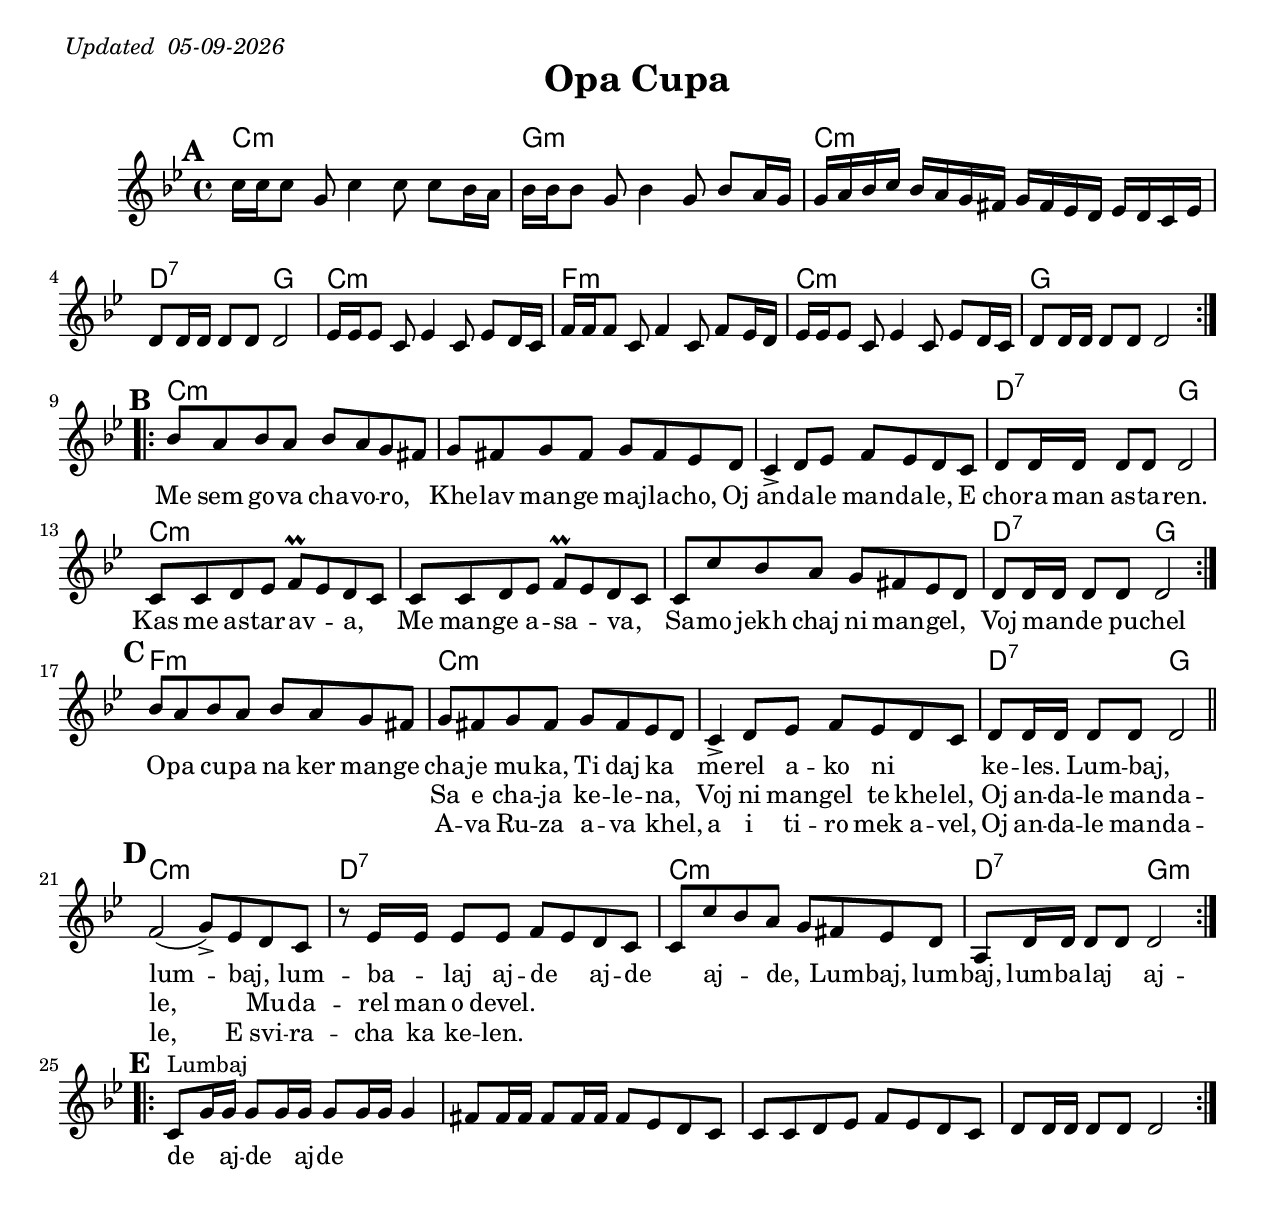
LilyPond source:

\version "2.18.0"
\include "english.ly"
\paper{
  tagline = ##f
  print-all-headers = ##t
  #(set-paper-size "letter")
}
date = #(strftime "%d-%m-%Y" (localtime (current-time)))

\markup{ \italic{ " Updated " \date  }  }
%\markup{Cm Gm Cm D7 G x2 ||Cm7 Gm Cm D7 G} x2



%#################################### Melody ########################
melody = \relative c'' {
  \clef treble
  \key g \minor
  \time 4/4
  \set Score.markFormatter = #format-mark-box-alphabet

  %\partial 16*3 a16 d f   %lead in notes
  \repeat volta 2{
  \mark \default
  c16  [c c8] g c4 c8 c [bf16 a]|
  bf16 [bf bf8] g bf4 g8  bf [a16 g]|
  g16 a bf c  bf a g fs g fs ef d ef d c ef|
  d8 d16 d d8 d d2|

  ef16[ef ef8] c8 ef4 c8 ef[d16 c ]|
  f16[f f8]    c8 f4  c8 f[ef16 d]|
  ef16[ef ef8] c8 ef4 c8 ef[d16 c ]|

  %d16 ef fs g   fs ef d c ef8 d c ef|
  d8 d16 d d8 d d2|
  }

  \break

  %\alternative { { }{ } }

 %\bar"||"
 \repeat volta 2{
   % first vocal
   \mark \default
  bf'8  a bf a bf a g fs|
  g8 fs g fs g fs ef d|
  c4-> d8 ef f ef d c
  d8 d16 d d8 d d2  % \bar"||"
  \break
  %Kas me
  c8 c d ef f\prall ef d  c|
  c8 c d ef f\prall ef d  c|
  c8 c' bf a g fs ef d|
  d8 d16 d d8 d d2|

 }
  \mark \default
  bf'8  a bf a bf a g fs|
  g8 fs g fs g fs ef d|
  c4-> d8 ef f ef d c
  d8 d16 d d8 d d2 \bar"||"
  \break

 \break
  \repeat volta 2{
    \mark \default
   % f2 r8 ef d c|
   % Opa Cupa
    f2 (g8->) ef d c
    r8 ef16 ef ef8 ef f ef d c|
    c8 c' bf a g fs ef d|
    a8 d16 d d8 d d2|
  }
  \repeat volta 2{
    \mark \default
    %Lumbaj
    c8 ^"Lumbaj" g'16 g g8 g16 g g8 g16 g g4|
    fs8 fs16 fs fs8 fs16 fs fs8 ef d c %fs8 fs16 fs16 fs4|
    c8 c d ef f ef d c |
    d8 d16 d d8 d d2|
  }

  % \alternative { { }{ } }

}
%################################# Lyrics #####################
\addlyrics{
  \repeat unfold 73{\skip 2}

  Me sem go -- va cha -- vo -- ro, _
  Khe -- lav man -- ge maj -- la -- cho,
  Oj an -- da -- le man -- da -- le,
  E cho -- ra man as -- ta -- ren.

  Kas me as -- tar -- av -- _ a, _
  Me man -- ge a -- sa -- _ va, _
  Sa -- mo jekh chaj ni man -- gel, _
  Voj man -- _ de pu -- chel

  O -- pa cu -- pa na ker man -- ge cha -- je mu -- ka,
  Ti daj ka _  me -- rel a -- ko ni _ _ ke -- les.  _

  Lum -- baj, _  lum -- baj, _ lum -- ba -- _ laj
  aj -- de _  aj -- de _ aj --  _ de, _

  Lum -- baj,  lum -- baj, lum -- ba -- laj _
  aj -- de _  aj -- de _ aj -- de

}
\addlyrics {
  \repeat unfold 140{\skip 2}
  Sa e cha -- ja ke -- le -- na, _
  Voj ni man -- gel te khe -- lel,
  Oj an -- da -- le man -- da -- le, _
  Mu -- da -- rel man o devel.

}

\addlyrics {
  \repeat unfold 140{\skip 2}
    A -- va Ru -- za a -- va khel, _
  a i ti -- ro mek a -- vel,
  Oj an -- da -- le man -- da -- le,
  E svi -- ra -- cha ka ke -- len.
}
%{
\addlyrics {
  \repeat unfold 81{\skip 2}
  Cha -- o maj o hu -- ta -- lo, _

  A -- va Ru -- za a -- va khel, _
  Pa i ti -- ro mek a -- vel, _
  Oj an -- da -- le man -- da -- le,
  E svi -- ra -- cha ka ke -- len.
}
%}
%################################# Chords #######################
harmonies = \chordmode {
  c1:m
  g1:m
  c1:m
  d2:7 g2
  c1:m

  f1:m
  c1:m
  %d1:7
  g1
  c1*3:m %10
  d2:7
  g2
  c1*3:m
  d2:7 g2  %16
  f1:m
  c1*2:m
  d2:7 g2
  c1:m %20
  d1:7
  c1:m  %dbl bar
  d2:7
  g2:m
}

\score {
  <<
    \new ChordNames {
      \set chordChanges = ##t
      \harmonies
    }
    \new Staff
    \melody
  >>
  \header{
    title= "Opa Cupa"
    subtitle=""
    composer= ""
    instrument =""
    arranger= ""
  }
  \layout{indent = 1.0\cm}
  \midi {
    \tempo 4 = 90

    % \midi { }
  }
}
%{
% more verses:
\markup{}
\markup {
  \fill-line {
    \hspace #0.1 % distance from left margin
    \column {
      \line { "1."
        \column {
          ""
        }
      }
      \hspace #0.2 % vertical distance between verses
      \line { "2."
        \column {
         ""
        }
      }
    }
    \hspace #0.1  % horiz. distance between columns
    \column {
      \line { "3."
        \column {
          ""
        }
      }
      \hspace #0.2 % distance between verses
      \line { "4."
        \column {
         ""
        }
      }
    }
    \hspace #0.1 % distance to right margin
  }
}

%}

%{
Me sem gova chavoro,
Khelav mange majlacho,
Oj andale mandale,
E chora man astaren.

Kas me astarava,
Me mange asava,
Samo jekh chaj ni mangel,
Voj mande puchel

O opa cupa na ker mange chaje muka,
Ti daj ka merel ako ni keles.

Lumbaj , lumbaj, lumbalaj ajde ajde ajde,
Lumbaj , lumbaj, lumbalaj ajde ajde ajde.

Sa e chaja kelena,
Voj ni mangel te khelel,
Oj andale mandale,
Mudarel man o devel.

Ava Ruza ava khel,
a i tiro mek avel,
Oj andale mandale,
E sviracha ka kelen.

O opa cupa na ker mange chaje muka,
Ti daj ka merel ako ni keles.

Lumbaj , lumbaj, lumbalaj ajde ajde ajde,
Lumbaj , lumbaj, lumbalaj ajde ajde ajde.

Chao maj o hutalo, I Ruza so ni kelel,
Oj andale mandale, an bobo ki astarel.

Ava Ruza ava khel,
Pa i tiro mek avel,
Oj andale mandale,
E sviracha ka kelen.

O opa cupa na ker mange chaje muka,
Ti daj ka merel ako ni keles.

Lumbaj , lumbaj, lumbalaj ajde ajde ajde,
Lumbaj , lumbaj, lumbalaj ajde ajde ajde.

Oh girl (translation)

I am a poor guy,
One of the best dancers,
The girls grab me to dance.

Whomever I grab is glad,
Only one girl doesn’t want to dance,
She runs away from me.

O girl, why are you making trouble for me?
May your mother die if you don’t dance!
Come on, come on, Come on!

All the girls are dancing,
But she is crying sadly,
In my heart a fire burns.
Come on, Rosa, come and dance,
Then you’ll get married.
Even the musicians are dancing.

Whomever I grab is glad,
Only one girl doesn’t want to dance,
She runs away from me.
%}
